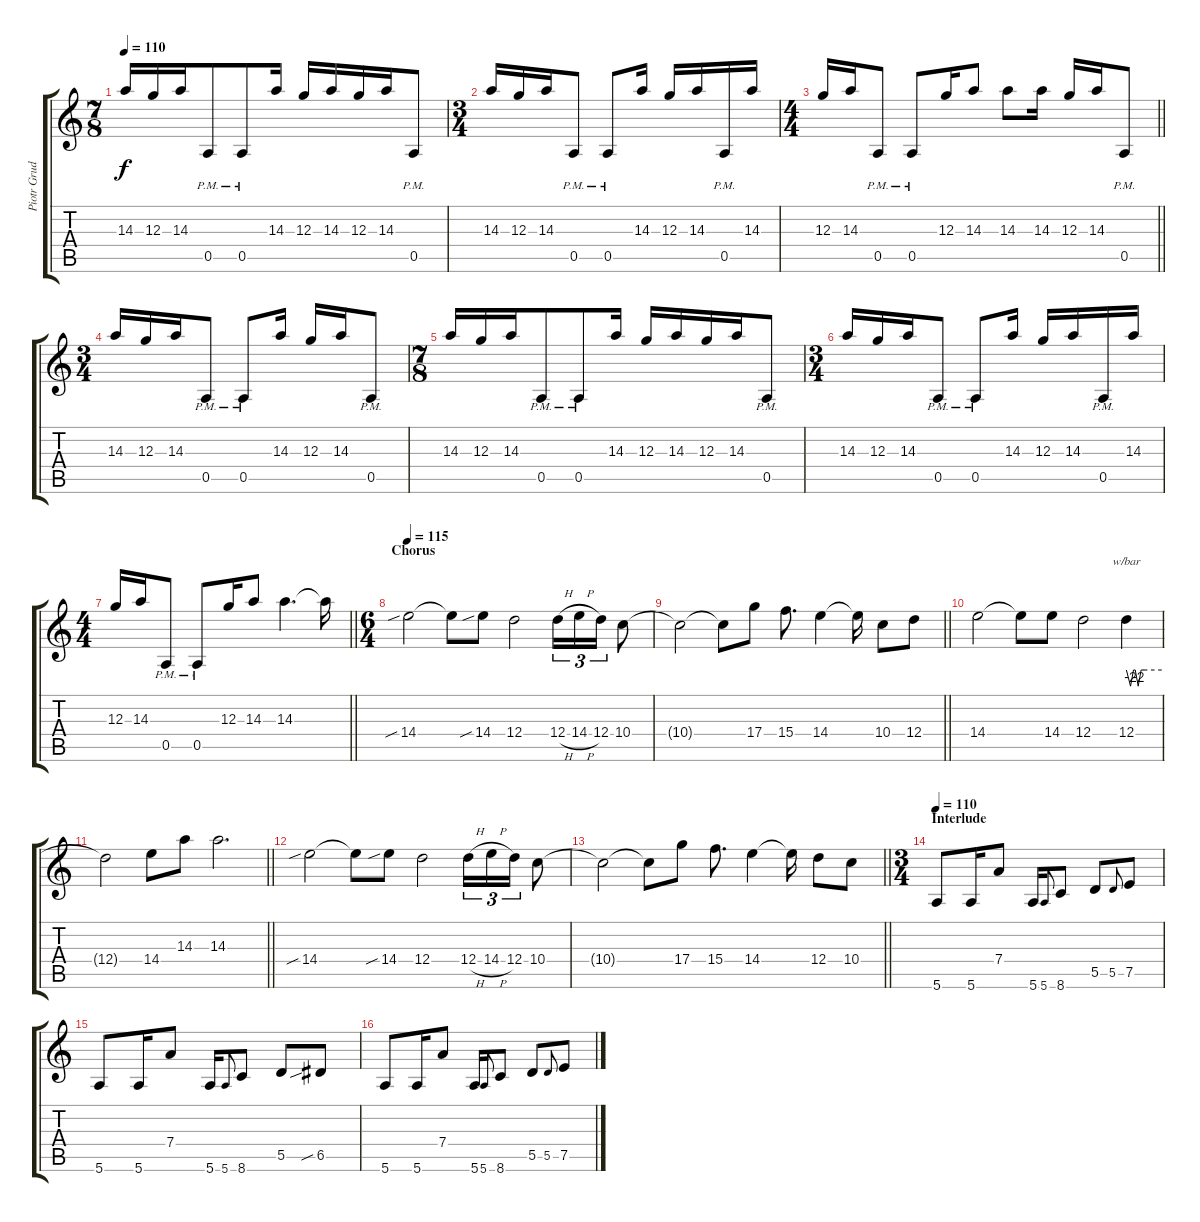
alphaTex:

\track ("Piotr Grudzinski" "Piotr Grud") {instrument distortionguitar}
\staff {score tabs}
\tuning (E4 B3 G3 D3 A2 E2) {hide}
\ts (7 8)
\tempo 110
\clef g2
\ks c
14.3.16{dy f} 12.3.16 14.3.16 0.5{pm}.8 0.5{pm}.8 14.3.16 12.3.16 14.3.16 12.3.16 14.3.16 0.5{pm}.8 |
\ts (3 4)
14.3.16 12.3.16 14.3.16 0.5{pm}.8 0.5{pm}.8 14.3.16 12.3.16 14.3.16 0.5{pm}.16 14.3.16 |
\ts (4 4)
\barLineRight lightlight
12.3.16 14.3.16 0.5{pm}.8 0.5{pm}.8 12.3.16 14.3.8 14.3.8 14.3.16 12.3.16 14.3.16 0.5{pm}.8 |
\ts (3 4)
14.3.16 12.3.16 14.3.16 0.5{pm}.8 0.5{pm}.8 14.3.16 12.3.16 14.3.16 0.5{pm}.8 |
\ts (7 8)
14.3.16 12.3.16 14.3.16 0.5{pm}.8 0.5{pm}.8 14.3.16 12.3.16 14.3.16 12.3.16 14.3.16 0.5{pm}.8 |
\ts (3 4)
14.3.16 12.3.16 14.3.16 0.5{pm}.8 0.5{pm}.8 14.3.16 12.3.16 14.3.16 0.5{pm}.16 14.3.16 |
\ts (4 4)
\barLineRight lightlight
12.3.16 14.3.16 0.5{pm}.8 0.5{pm}.8 12.3.16 14.3.8 14.3.4{d} 14.3{t}.16 |
\ts (6 4)
\section ("" "Chorus")
\tempo 115
14.4{sib}.2 14.4{t}.8 14.4{sib}.8 12.4.2 12.4{h}.16{tu (3 2)} 14.4{h}.16{tu (3 2)} 12.4.16{tu (3 2)} 10.4.8 |
\barLineRight lightlight
10.4{t}.2 10.4{t}.8 17.4.8 15.4.8{d} 14.4.4 14.4{t}.16 10.4.8 12.4.8 |
14.4.2 14.4{t}.8 14.4.8 12.4.2 12.4.4{tbe (custom default 0 0 7 -8 12 0 15 0 20 -8 25 0 30 0 60 0)} |
\barLineRight lightlight
12.4{t}.2 14.4.8 14.3.8 14.3.2{d} |
14.4{sib}.2 14.4{t}.8 14.4{sib}.8 12.4.2 12.4{h}.16{tu (3 2)} 14.4{h}.16{tu (3 2)} 12.4.16{tu (3 2)} 10.4.8 |
\barLineRight lightlight
10.4{t}.2 10.4{t}.8 17.4.8 15.4.8{d} 14.4.4 14.4{t}.16 12.4.8 10.4.8 |
\ts (3 4)
\section ("" "Interlude")
\tempo 110
5.6.8 5.6.16 7.4.8 5.6.16 5.6.8{gr onbeat} 8.6.8 5.5.8 5.5.8{gr onbeat} 7.5.8 |
5.6.8 5.6.16 7.4.8 5.6.16 5.6.8{gr onbeat} 8.6.8 5.5.8 6.5{sib}.8 |
5.6.8 5.6.16 7.4.8 5.6.16 5.6.8{gr onbeat} 8.6.8 5.5.8 5.5.8{gr onbeat} 7.5.8
